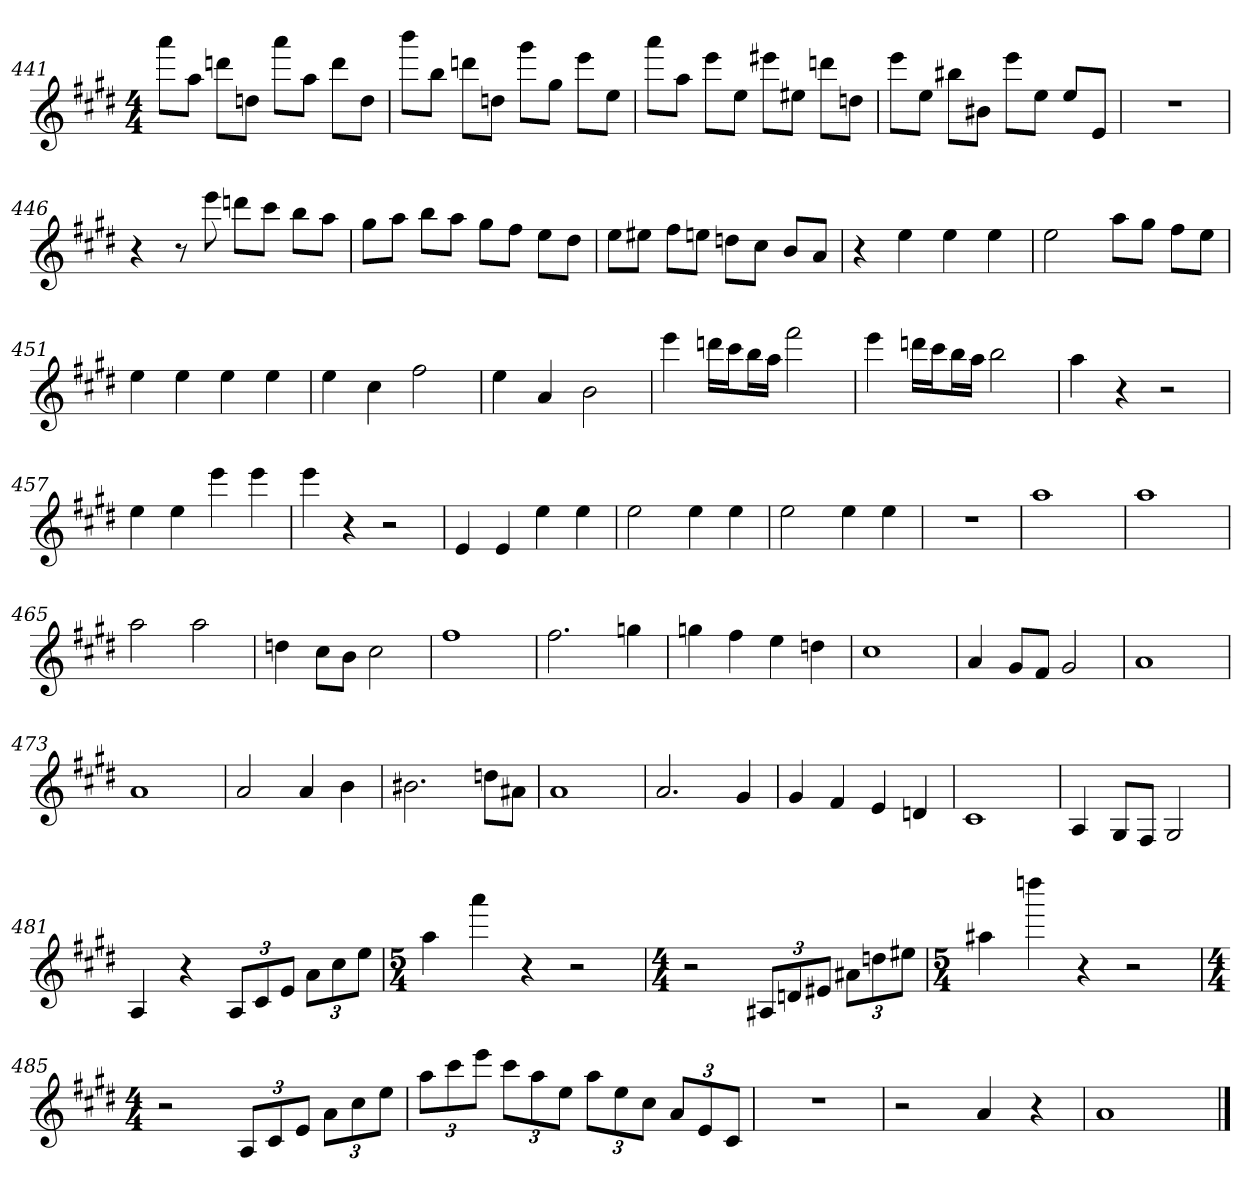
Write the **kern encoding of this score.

**kern
*part1
*staff1
*clefG2
*k[f#c#g#d#]
*E:
*M4/4
=441
8aaa\L
8aa\J
8dddn\L
8ddn\J
8aaa\L
8aa\J
8ddd\L
8dd\J
=442
8bbb\L
8bb\J
8dddn\L
8ddn\J
8ggg#\L
8gg#\J
8eee\L
8ee\J
=443
8aaa\L
8aa\J
8eee\L
8ee\J
8eee#X\L
8ee#X\J
8dddn\L
8ddn\J
=444
8eee\L
8ee\J
8bb#X\L
8b#X\J
8eee\L
8ee\J
8ee/L
8e/J
=445
1r
=446
4r
8r
8eee
8dddn\L
8ccc#\J
8bb\L
8aa\J
=447
8gg#\L
8aa\J
8bb\L
8aa\J
8gg#\L
8ff#\J
8ee\L
8dd#\J
=448
8ee\L
8ee#X\J
8ff#\L
8een\J
8ddn\L
8cc#\J
8b/L
8a/J
=449
4r
4ee
4ee
4ee
=450
2ee
8aa\L
8gg#\J
8ff#\L
8ee\J
=451
4ee
4ee
4ee
4ee
=452
4ee
4cc#
2ff#
=453
4ee
4a
2b
=454
4eee
16dddn\LL
16ccc#\J
16bb\L
16aa\JJ
2fff#
=455
4eee
16dddn\LL
16ccc#\J
16bb\L
16aa\JJ
2bb
=456
4aa
4r
2r
=457
4ee
4ee
4eee
4eee
=458
4eee
4r
2r
=459
4e
4e
4ee
4ee
=460
2ee
4ee
4ee
=461
2ee
4ee
4ee
=462
1r
=463
1aa
=464
1aa
=465
2aa
2aa
=466
4ddn
8cc#\L
8b\J
2cc#
=467
1ff#
=468
2.ff#
4ggn
=469
4ggn
4ff#
4ee
4ddn
=470
1cc#
=471
4a
8g#/L
8f#/J
2g#
=472
1a
=473
1a
=474
2a
4a
4b
=475
2.b#X
8ddn\L
8a#X\J
=476
1a
=477
2.a
4g#
=478
4g#
4f#
4e
4dn
=479
1c#
=480
4A
8G#/L
8F#/J
2G#
=481
4A
4r
12A/L
12c#/
12e/J
12a\L
12cc#\
12ee\J
=482
*M5/4
4aa
4aaa
4r
2r
=483
*M4/4
2r
12A#X/L
12dn/
12e#X/J
12a#X\L
12ddn\
12ee#X\J
=484
*M5/4
4aa#X
4ddddn
4r
2r
=485
*M4/4
2r
12A/L
12c#/
12e/J
12a\L
12cc#\
12ee\J
=486
12aa\L
12ccc#\
12eee\J
12ccc#\L
12aa\
12ee\J
12aa\L
12ee\
12cc#\J
12a/L
12e/
12c#/J
=487
1r
=488
2r
4a
4r
=489
1a
==
*-
